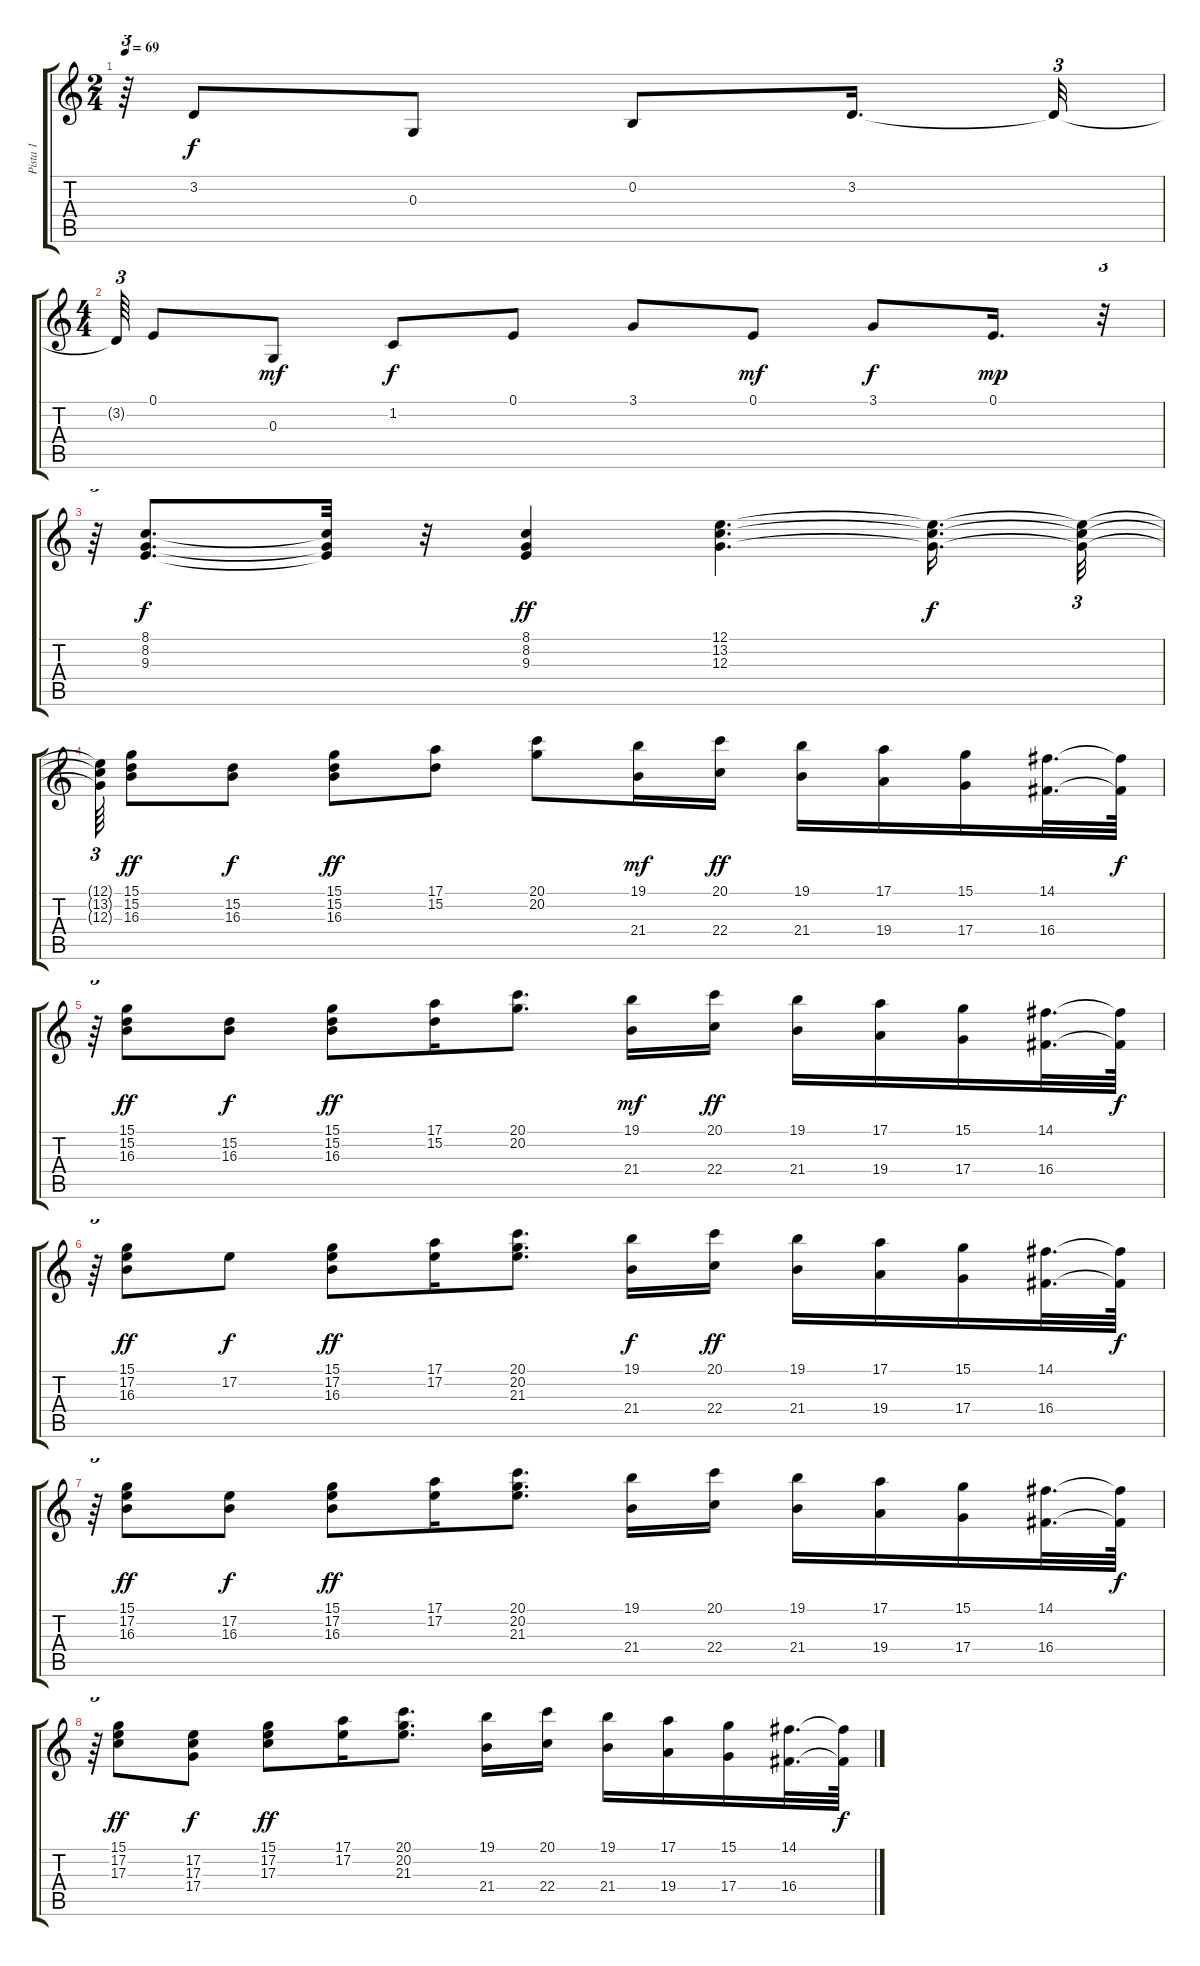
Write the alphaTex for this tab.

\track ("Pista 1" "Pista 1") {instrument acousticgrandpiano}
\staff {score tabs}
\tuning (E4 B3 G3 D3 A2 E2) {hide}
\ts (2 4)
\tempo 69
\clef g2
\ks c
r.64{tu (3 2) dy f} 3.2.8 0.3.8 0.2.8 3.2.16{d} 3.2{t}.32{tu (3 2)} |
\ts (4 4)
3.2{t}.64{tu (3 2)} 0.1.8 0.3.8{dy mf} 1.2.8{dy f} 0.1.8 3.1.8 0.1.8{dy mf} 3.1.8{dy f} 0.1.16{d dy mp} r.32{tu (3 2)} |
r.64{tu (3 2)} (8.1 8.2 9.3).8{d dy f} (8.1{t} 8.2{t} 9.3{t}).32 r.32 (8.1 8.2 9.3).4{dy ff} (12.1 13.2 12.3).4{d} (12.1{t} 13.2{t} 12.3{t}).16{d dy f} (12.1{t} 13.2{t} 12.3{t}).32{tu (3 2)} |
(12.1{t} 13.2{t} 12.3{t}).64{tu (3 2)} (15.1 15.2 16.3).8{dy ff} (15.2 16.3).8{dy f} (15.1 15.2 16.3).8{dy ff} (17.1 15.2).8 (20.1 20.2).8 (19.1 21.4).16{dy mf} (20.1 22.4).16{dy ff} (19.1 21.4).16 (17.1 19.4).16 (15.1 17.4).16 (14.1 16.4).32{d} (14.1{t} 16.4{t}).64{dy f} |
r.64{tu (3 2)} (15.1 15.2 16.3).8{dy ff} (15.2 16.3).8{dy f} (15.1 15.2 16.3).8{dy ff} (17.1 15.2).16 (20.1 20.2).8{d} (19.1 21.4).16{dy mf} (20.1 22.4).16{dy ff} (19.1 21.4).16 (17.1 19.4).16 (15.1 17.4).16 (14.1 16.4).32{d} (14.1{t} 16.4{t}).64{dy f} |
r.64{tu (3 2)} (15.1 17.2 16.3).8{dy ff} 17.2.8{dy f} (15.1 17.2 16.3).8{dy ff} (17.1 17.2).16 (20.1 20.2 21.3).8{d} (19.1 21.4).16{dy f} (20.1 22.4).16{dy ff} (19.1 21.4).16 (17.1 19.4).16 (15.1 17.4).16 (14.1 16.4).32{d} (14.1{t} 16.4{t}).64{dy f} |
r.64{tu (3 2)} (15.1 17.2 16.3).8{dy ff} (17.2 16.3).8{dy f} (15.1 17.2 16.3).8{dy ff} (17.1 17.2).16 (20.1 20.2 21.3).8{d} (19.1 21.4).16 (20.1 22.4).16 (19.1 21.4).16 (17.1 19.4).16 (15.1 17.4).16 (14.1 16.4).32{d} (14.1{t} 16.4{t}).64{dy f} |
r.64{tu (3 2)} (15.1 17.2 17.3).8{dy ff} (17.2 17.3 17.4).8{dy f} (15.1 17.2 17.3).8{dy ff} (17.1 17.2).16 (20.1 20.2 21.3).8{d} (19.1 21.4).16 (20.1 22.4).16 (19.1 21.4).16 (17.1 19.4).16 (15.1 17.4).16 (14.1 16.4).32{d} (14.1{t} 16.4{t}).64{dy f}
